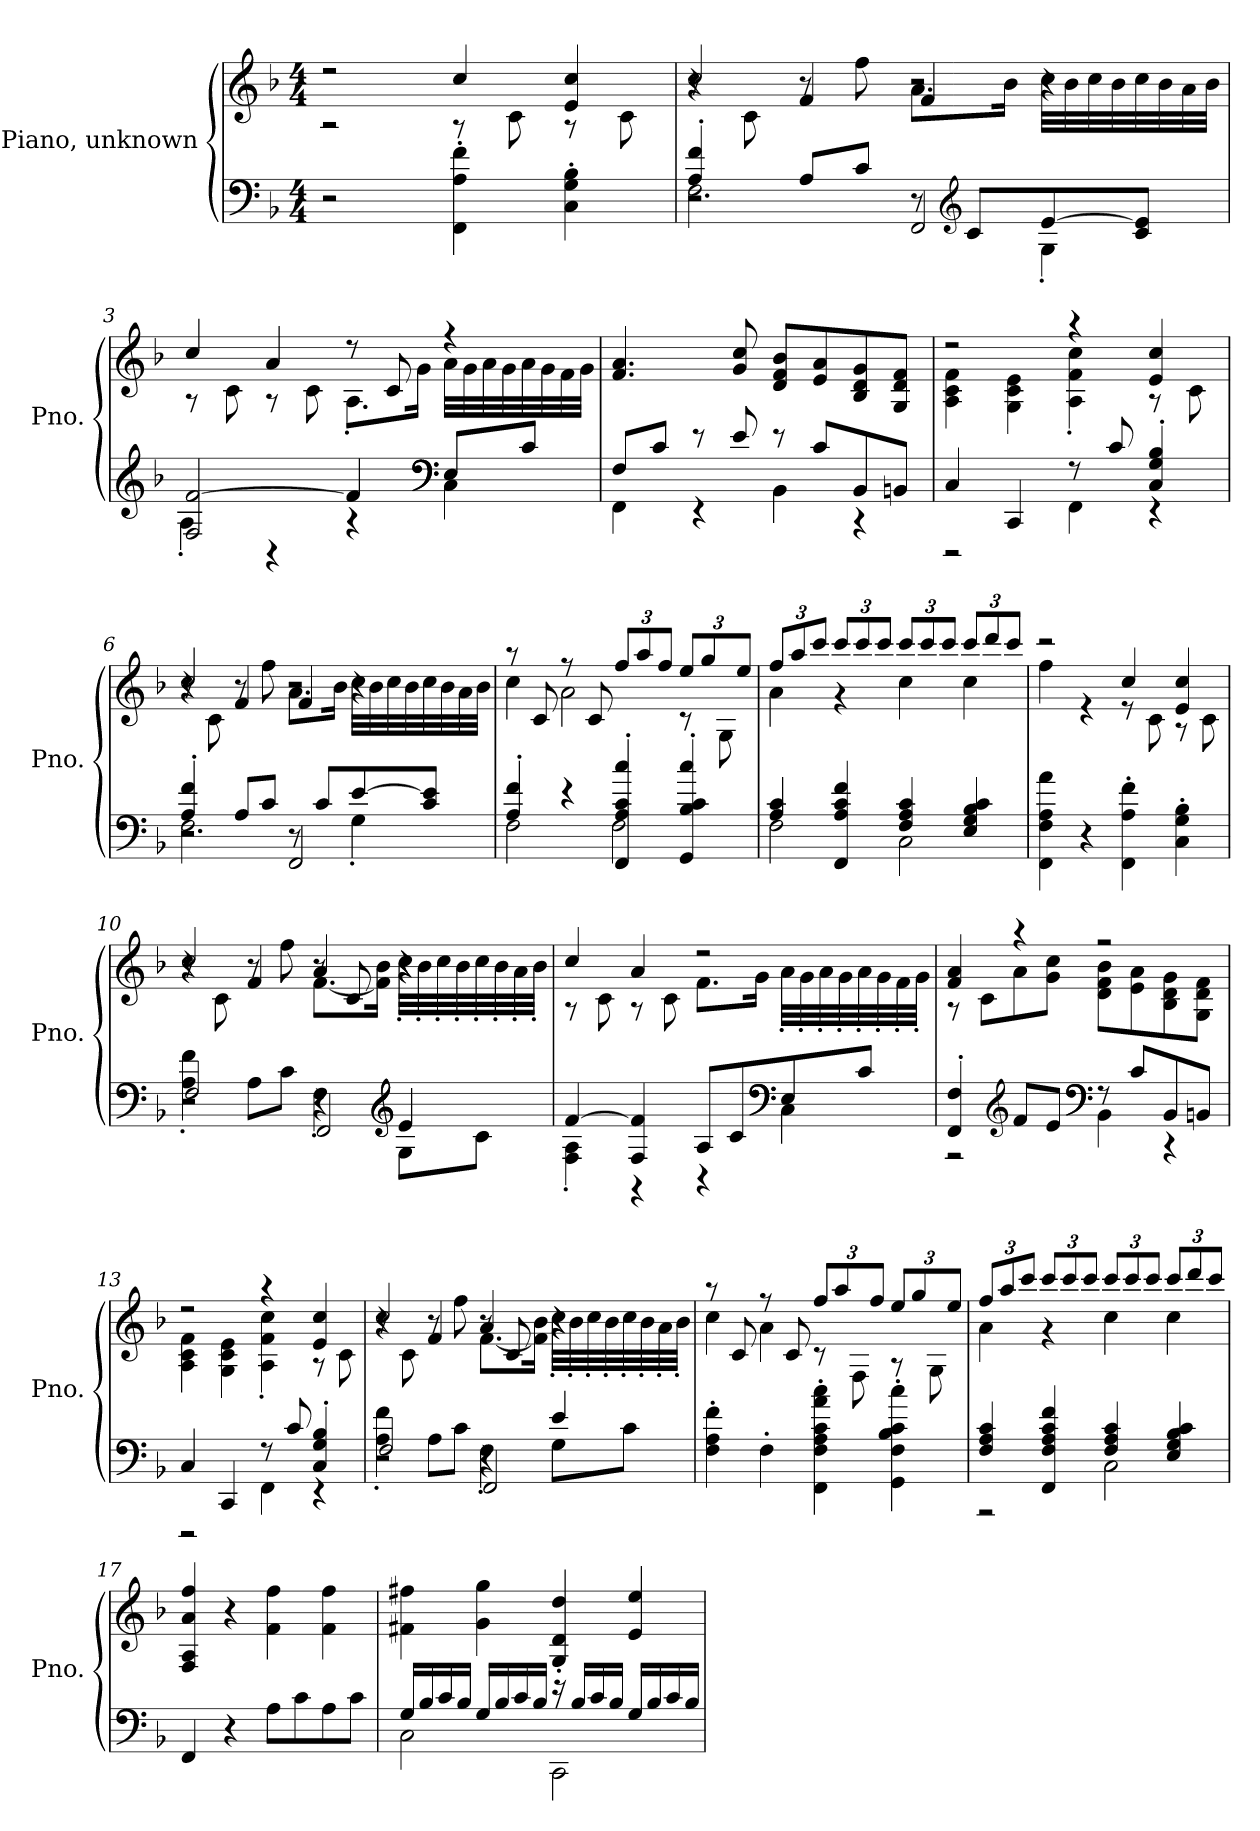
**kern	**kern
*part1	*part1
*staff2	*staff1
*I"Piano, unknown	*
*I'Pno.	*
*clefF4	*clefG2
*k[b-]	*k[b-]
*M4/4	*M4/4
*MM120	*MM120
=1	=1
*	*^
2r	2r	2r
4FF\' 4A\' 4f\'	4cc/	8r
.	.	8c\
4C\' 4G\' 4B-\'	4e/ 4cc/	8r
.	.	8c\
=2	=2	=2
*^	*	*^
*	*^	*	*	*
4A/' 4f/'	2.F\	2r	2cc/	8r	4r
.	.	.	.	8c\	.
8A/L	.	.	.	8r	4f/
8c/J	.	.	.	8ff\	.
8r	.	2FF/	2r	8.a\L	4f/
*clefG2	*	*	*	*	*
8c/L	.	.	.	.	.
.	.	.	.	16b-\Jk	.
[8e/	4G'\	.	.	32cc\LLL	4r
.	.	.	.	32b-\	.
.	.	.	.	32cc\	.
.	.	.	.	32b-\	.
8c/ 8e/]J	.	.	.	32cc\	.
.	.	.	.	32b-\	.
.	.	.	.	32a\	.
.	.	.	.	32b-\JJJ	.
*	*v	*v	*	*	*
*	*	*	*v	*v
=3	=3	=3	=3
2F/ [2f/	4A'\	4cc/	8r
.	.	.	8c\
.	4r	4a/	8r
.	.	.	8c\
4f/]	4r	8r	8.A'\L
.	.	8c/	.
.	.	.	16g\Jk
*clefF4	*	*	*
8E/L	4C\	4r	32a\LLL
.	.	.	32g\
.	.	.	32a\
.	.	.	32g\
8c/J	.	.	32a\
.	.	.	32g\
.	.	.	32f\
.	.	.	32g\JJJ
*	*	*v	*v
!!LO:LB:g=z
=4	=4	=4
8F/L	4FF\	4.f/ 4.a/
8c/J	.	.
8r	4r	.
8e/	.	8g/ 8cc/
8r	4BB-\	8d/ 8f/ 8b-/L
8c/L	.	8e/ 8a/
8BB-/	4r	8B-/ 8d/ 8g/
8BBn/J	.	8G/ 8d/ 8f/J
=5	=5	=5
*	*	*^
4C/	2r	2r	4A\ 4c\ 4f\
4CC/	.	.	4G\ 4c\ 4e\
8r	4FF\	4r	4A\' 4f\' 4cc\'
8c/	.	.	.
4C/' 4G/' 4B-/'	4r	4e/ 4cc/	8r
.	.	.	8c\
=6	=6	=6	=6
*	*^	*	*^
4A/' 4f/'	2.F\	2r	2cc/	8r	4r
.	.	.	.	8c\	.
8A/L	.	.	.	8r	4f/
8c/J	.	.	.	8ff\	.
8r	.	2FF/	2r	8.a\L	4f/
8c/L	.	.	.	.	.
.	.	.	.	16b-\Jk	.
[8e/	4G'\	.	.	32cc\LLL	4r
.	.	.	.	32b-\	.
.	.	.	.	32cc\	.
.	.	.	.	32b-\	.
8c/ 8e/]J	.	.	.	32cc\	.
.	.	.	.	32b-\	.
.	.	.	.	32a\	.
.	.	.	.	32b-\JJJ	.
*	*v	*v	*	*	*
*	*	*	*v	*v
=7	=7	=7	=7
4A/' 4f/'	2F\	8r	4cc\
.	.	8c/	.
4r	.	8r	2a\
.	.	8c/	.
*	*	*Xbrackettup	*
4FF/' 4A/' 4c/' 4cc/'	2F\	12ff/L	.
.	.	12aa/	.
.	.	12ff/J	.
4GG/' 4B-/' 4c/' 4cc/'	.	12ee/L	8r
.	.	12gg/	.
.	.	.	8G\
.	.	12ee/J	.
!!LO:LB:g=z	!!
=8	=8	=8	=8
4A/ 4c/	2F\	12ff/L	4a\
.	.	12aa/	.
.	.	12ccc/J	.
4FF/ 4A/ 4c/ 4f/	.	12ccc/L	4r
.	.	12ccc/	.
.	.	12ccc/J	.
4F/ 4A/ 4c/	2C\	12ccc/L	4cc\
.	.	12ccc/	.
.	.	12ccc/J	.
4E/ 4G/ 4B-/ 4c/	.	12ccc/L	4cc\
.	.	12ddd/	.
.	.	12ccc/J	.
*v	*v	*	*
=9	=9	=9
4FF\ 4F\ 4A\ 4a\	2r	4ff\
4r	.	4r
4FF\' 4A\' 4f\'	4cc/	8r
.	.	8c\
4C\' 4G\' 4B-\'	4e/ 4cc/	8r
.	.	8c\
=10	=10	=10
*^	*	*^
*	*^	*	*	*
2r	4A\' 4f\'	2F/	2cc/	8r	4r
.	.	.	.	8c\	.
.	8A\L	.	.	8r	4f/
.	8c\J	.	.	8ff\	.
4r	4F'\	2FF/	4a/	[8.f\L	8r
.	.	.	.	.	8c/
.	.	.	.	16f\] 16b-\Jk	.
*clefG2	*	*	*	*	*
4e/	8G\L	.	4r	32cc'\LLL	4r
.	.	.	.	32b-'\	.
.	.	.	.	32cc'\	.
.	.	.	.	32b-'\	.
.	8c\J	.	.	32cc'\	.
.	.	.	.	32b-'\	.
.	.	.	.	32a'\	.
.	.	.	.	32b-'\JJJ	.
*	*v	*v	*	*	*
*	*	*	*v	*v
!!LO:LB:g=z
=11	=11	=11	=11
[4f/	4F\' 4A\'	4cc/	8r
.	.	.	8c\
4F/ 4f/]	4r	4a/	8r
.	.	.	8c\
8A/L	4r	2r	8.f\L
8c/	.	.	.
.	.	.	16g\Jk
*clefF4	*	*	*
8E/	4C\	.	32a'\LLL
.	.	.	32g'\
.	.	.	32a'\
.	.	.	32g'\
8c/J	.	.	32a'\
.	.	.	32g'\
.	.	.	32f'\
.	.	.	32g'\JJJ
=12	=12	=12	=12
4FF/' 4F/'	2r	4f/ 4a/	8r
.	.	.	8c\L
*clefG2	*	*	*
8f/L	.	4r	8a\
8e/J	.	.	8g\ 8cc\J
*clefF4	*	*	*
8r	4BB-\	2r	8d\ 8f\ 8b-\L
8c/L	.	.	8e\ 8a\
8BB-/	4r	.	8B-\ 8d\ 8g\
8BBn/J	.	.	8G\ 8d\ 8f\J
=13	=13	=13	=13
4C/	2r	2r	4A\ 4c\ 4f\
4CC/	.	.	4G\ 4c\ 4e\
8r	4FF\	4r	4A\' 4f\' 4cc\'
8c/	.	.	.
4C/' 4G/' 4B-/'	4r	4e/ 4cc/	8r
.	.	.	8c\
!!LO:LB:g=z
=14	=14	=14	=14
*	*^	*	*^
2r	4A\' 4f\'	2F/	2cc/	8r	4r
.	.	.	.	8c\	.
.	8A\L	.	.	8r	4f/
.	8c\J	.	.	8ff\	.
4r	4F'\	2FF/	4a/	[8.f\L	8r
.	.	.	.	.	8c/
.	.	.	.	16f\] 16b-\Jk	.
4e/	8G\L	.	4r	32cc'\LLL	4r
.	.	.	.	32b-'\	.
.	.	.	.	32cc'\	.
.	.	.	.	32b-'\	.
.	8c\J	.	.	32cc'\	.
.	.	.	.	32b-'\	.
.	.	.	.	32a'\	.
.	.	.	.	32b-'\JJJ	.
*v	*v	*v	*	*	*
*	*	*v	*v
=15	=15	=15
4F\' 4A\' 4f\'	8r	4cc\
.	8c/	.
4F'\	8r	4a\
.	8c/	.
4FF\' 4F\' 4A\' 4c\' 4a\' 4cc\'	12ff/L	8r
.	12aa/	.
.	.	8F\
.	12ff/J	.
4GG\' 4F\' 4B-\' 4c\' 4cc\'	12ee/L	8r
.	12gg/	.
.	.	8G\
.	12ee/J	.
!!LO:LB:g=z	!!
=16	=16	=16
*^	*	*
4F/ 4A/ 4c/	2r	12ff/L	4a\
.	.	12aa/	.
.	.	12ccc/J	.
4FF/ 4F/ 4A/ 4c/ 4f/	.	12ccc/L	4r
.	.	12ccc/	.
.	.	12ccc/J	.
4F/ 4A/ 4c/	2C\	12ccc/L	4cc\
.	.	12ccc/	.
.	.	12ccc/J	.
4E/ 4G/ 4B-/ 4c/	.	12ccc/L	4cc\
.	.	12ddd/	.
.	.	12ccc/J	.
*v	*v	*	*
*	*v	*v
=17	=17
4FF/	4F/ 4A/ 4a/ 4ff/
4r	4r
8A\L	4f\ 4ff\
8c\	.
8A\	4f\ 4ff\
8c\J	.
=18	=18
*^	*
16G/LL	2C\	4f#X\ 4ff#X\
16B-/	.	.
16c/	.	.
16B-/JJ	.	.
16G/LL	.	4g\ 4gg\
16B-/	.	.
16c/	.	.
16B-/JJ	.	.
16r	2CC\	4G/' 4d/' 4dd/'
16B-/LL	.	.
16c/	.	.
16B-/JJ	.	.
16G/LL	.	4e/ 4ee/
16B-/	.	.
16c/	.	.
16B-/JJ	.	.
*v	*v	*
=	=
*-	*-
